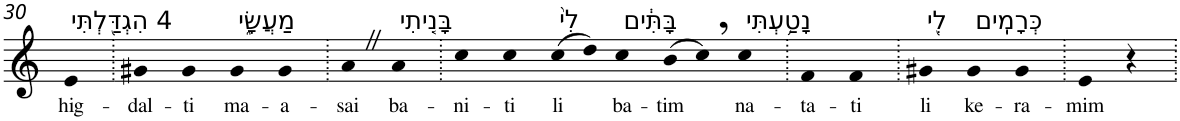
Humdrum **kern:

**kern	**text
*part1	*part1
*staff1	*staff1
*I"Piano	*
*I'Pno	*
!!LO:PB:g=z
*clefG2	*
*k[]	*
=30	=30
!LO:TX:a:t=4 הִגְדַּ֖לְתִּי	!
!	!LO:LY:b
4e	hig-
=31.	=31.
!	!LO:LY:b
4g#X	-dal-
!	!LO:LY:b
4g#	-ti
!LO:TX:a:t=מַעֲשָׂ֑י	!
!	!LO:LY:b
4g#	ma-
!	!LO:LY:b
4g#	-a-
=32.	=32.
!	!LO:LY:b
4aZ	-sai
!LO:TX:a:t=בָּנִ֤יתִי	!
!	!LO:LY:b
4a	ba-
=33.	=33.
!	!LO:LY:b
4cc	-ni-
!	!LO:LY:b
4cc	-ti
!LO:TX:a:t=לִי֙	!
!	!LO:LY:b
(>8cc	li
8dd)	.
!LO:TX:a:t=בָּתִּ֔ים	!
!	!LO:LY:b
4cc	ba-
!	!LO:LY:b
(>8b	-tim
8cc,)	.
!LO:TX:a:t=נָטַ֥עְתִּי	!
!	!LO:LY:b
4cc	na-
=34.	=34.
!	!LO:LY:b
4f	-ta-
!	!LO:LY:b
4f	-ti
=35.	=35.
!LO:TX:a:t=לִ֖י	!
!	!LO:LY:b
4g#X	li
!LO:TX:a:t=כְּרָמִֽים	!
!	!LO:LY:b
4g#	ke-
!	!LO:LY:b
4g#	-ra-
=36.	=36.
!	!LO:LY:b
4e	-mim
4r	.
=.	=.
*-	*-
